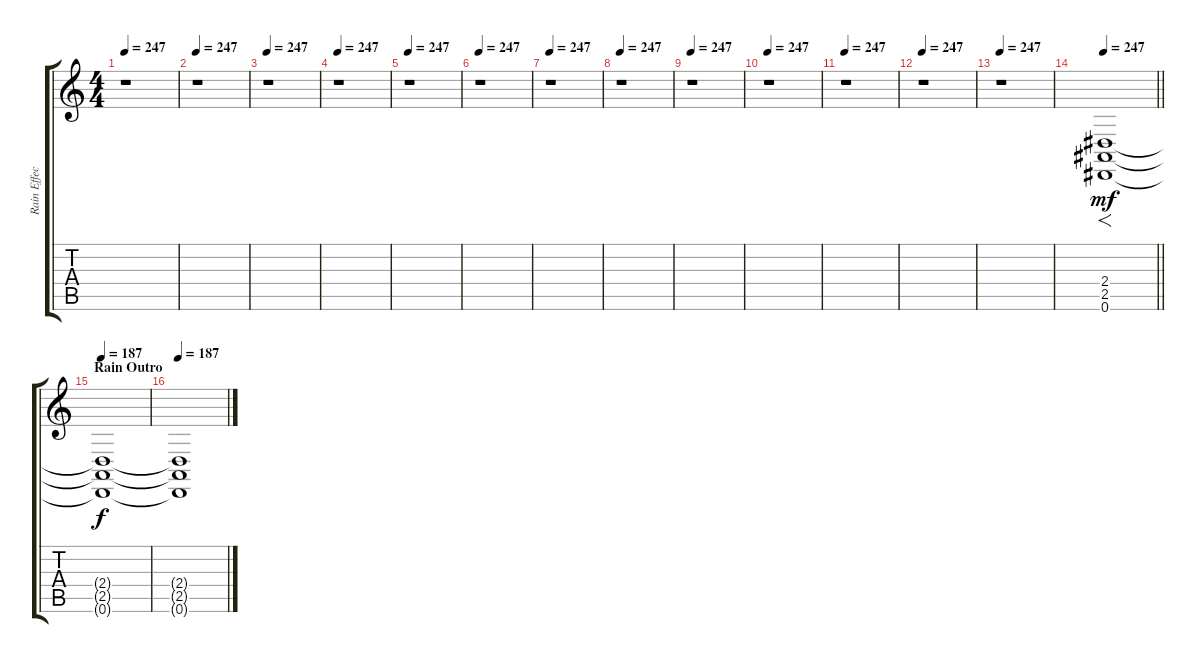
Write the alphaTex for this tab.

\track ("Rain Effect I" "Rain Effec") {instrument applause}
\staff {score tabs}
\tuning (Eb4 Bb3 Gb3 Db3 Ab2 Eb2) {hide}
\ts (4 4)
\tempo 247
\clef g2
\ks c
r.1{dy f} |
\tempo 247
r.1 |
\tempo 247
r.1 |
\tempo 247
r.1 |
\tempo 247
r.1 |
\tempo 247
r.1 |
\tempo 247
r.1 |
\tempo 247
r.1 |
\tempo 247
r.1 |
\tempo 247
r.1 |
\tempo 247
r.1 |
\tempo 247
r.1 |
\tempo 247
r.1 |
\tempo 247
\barLineRight lightlight
(2.4 2.5 0.6).1{f dy mf} |
\section ("" "Rain Outro")
\tempo 187
(2.4{t} 2.5{t} 0.6{t}).1{dy f} |
\tempo 187
(2.4{t} 2.5{t} 0.6{t}).1
